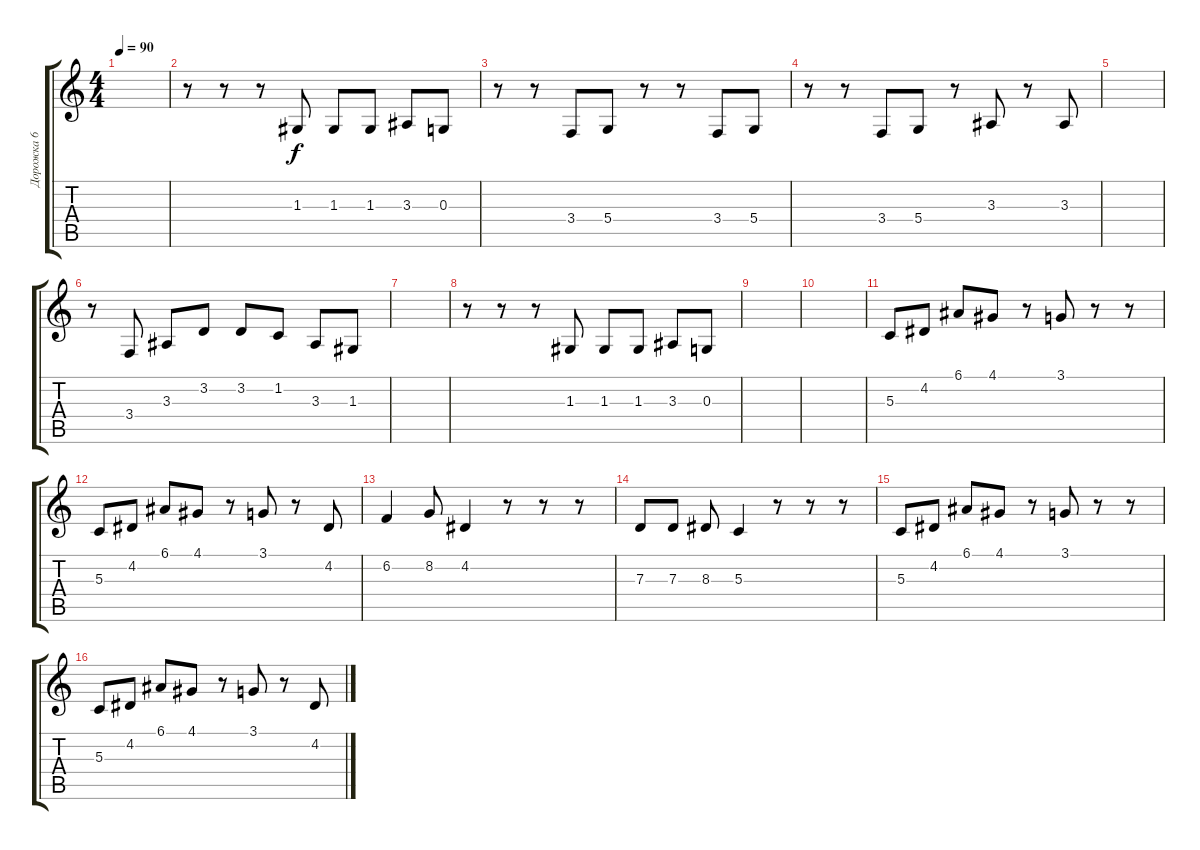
\track ("Дорожка 6" "Дорожка 6") {instrument stringensemble1}
\staff {score tabs}
\tuning (E4 B3 G3 D3 A2 E2) {hide}
\ts (4 4)
\tempo 90
\clef g2
\ks c
|
r.8 r.8 r.8 1.3.8 1.3.8 1.3.8 3.3.8 0.3.8 |
r.8 r.8 3.4.8 5.4.8 r.8 r.8 3.4.8 5.4.8 |
r.8 r.8 3.4.8 5.4.8 r.8 3.3.8 r.8 3.3.8 |
|
r.8 3.4.8 3.3.8 3.2.8 3.2.8 1.2.8 3.3.8 1.3.8 |
|
r.8 r.8 r.8 1.3.8 1.3.8 1.3.8 3.3.8 0.3.8 |
|
|
5.3.8 4.2.8 6.1.8 4.1.8 r.8 3.1.8 r.8 r.8 |
5.3.8 4.2.8 6.1.8 4.1.8 r.8 3.1.8 r.8 4.2.8 |
6.2.4 8.2.8 4.2.4 r.8 r.8 r.8 |
7.3.8 7.3.8 8.3.8 5.3.4 r.8 r.8 r.8 |
5.3.8 4.2.8 6.1.8 4.1.8 r.8 3.1.8 r.8 r.8 |
5.3.8 4.2.8 6.1.8 4.1.8 r.8 3.1.8 r.8 4.2.8
